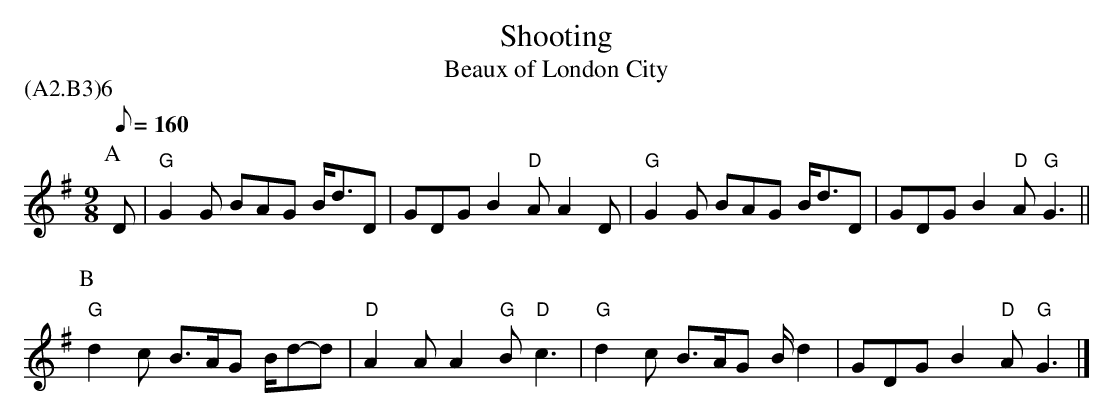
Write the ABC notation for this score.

X:1
T: Shooting
T: Beaux of London City
M: 9/8
L: 1/8
Q: 160
P: (A2.B3)6
K: G
P: A
D | "G" G2 G BAG B<dD | GDG B2 "D" A A2 D |\
    "G" G2 G BAG B<dD | GDG B2 "D" A "G" G3 ||
P: B
"G" d2 c B>AG B/d-d | "D" A2 A A2 "G" B "D" c3 |\
"G" d2 c B>AG B/ d2 | GDG B2 "D" A "G" G3 |]
